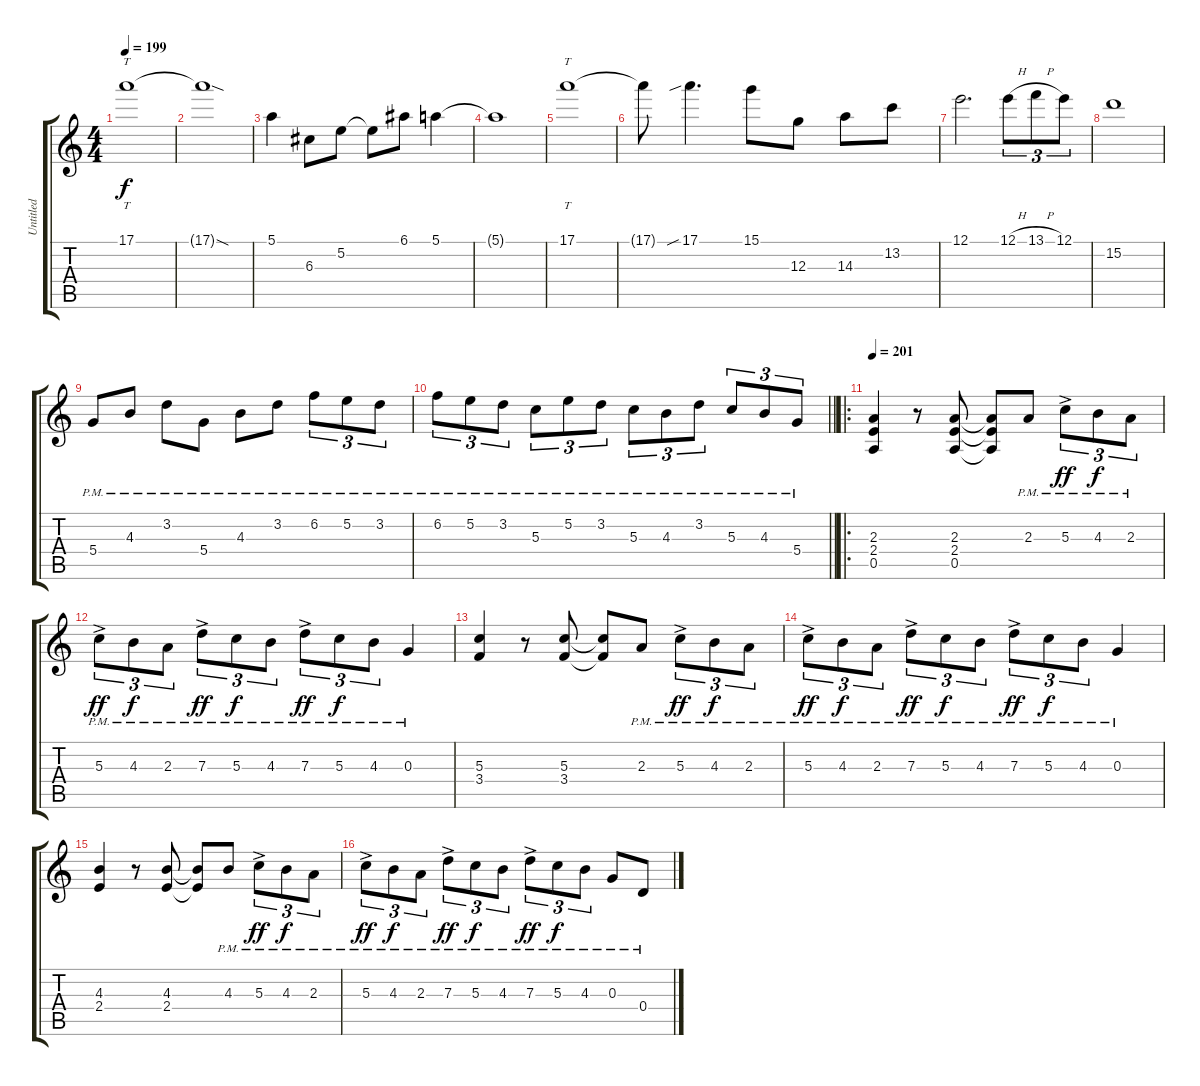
\track ("Untitled" "Untitled") {instrument acousticguitarnylon}
\staff {score tabs}
\tuning (E4 B3 G3 D3 A2 E2) {hide}
\ts (4 4)
\tempo 199
\clef g2
\ks c
17.1.1{tt dy f} |
17.1{sod t}.1 |
5.1.4 6.3.8 5.2.8 5.2{t}.8 6.1.8 5.1.4 |
5.1{t}.1 |
17.1.1{tt} |
17.1{t}.8 17.1{sib}.4{d} 15.1.8 12.3.8 14.3.8 13.2.8 |
12.1.2{d} 12.1{h}.8{tu (3 2)} 13.1{h}.8{tu (3 2)} 12.1.8{tu (3 2)} |
15.2.1 |
5.4{pm}.8 4.3{pm}.8 3.2{pm}.8 5.4{pm}.8 4.3{pm}.8 3.2{pm}.8 6.2{pm}.8{tu (3 2)} 5.2{pm}.8{tu (3 2)} 3.2{pm}.8{tu (3 2)} |
\barLineRight lightlight
6.2{pm}.8{tu (3 2)} 5.2{pm}.8{tu (3 2)} 3.2{pm}.8{tu (3 2)} 5.3{pm}.8{tu (3 2)} 5.2{pm}.8{tu (3 2)} 3.2{pm}.8{tu (3 2)} 5.3{pm}.8{tu (3 2)} 4.3{pm}.8{tu (3 2)} 3.2{pm}.8{tu (3 2)} 5.3{pm}.8{tu (3 2)} 4.3{pm}.8{tu (3 2)} 5.4{pm}.8{tu (3 2)} |
\ro
\tempo 201
(2.3 2.4 0.5).4 r.8 (2.3 2.4 0.5).8 (2.3{t} 2.4{t} 0.5{t}).8 2.3{pm}.8 5.3{ac pm}.8{tu (3 2) dy ff} 4.3{pm}.8{tu (3 2) dy f} 2.3{pm}.8{tu (3 2)} |
5.3{ac pm}.8{tu (3 2) dy ff} 4.3{pm}.8{tu (3 2) dy f} 2.3{pm}.8{tu (3 2)} 7.3{ac pm}.8{tu (3 2) dy ff} 5.3{pm}.8{tu (3 2) dy f} 4.3{pm}.8{tu (3 2)} 7.3{ac pm}.8{tu (3 2) dy ff} 5.3{pm}.8{tu (3 2) dy f} 4.3{pm}.8{tu (3 2)} 0.3{pm}.4 |
(5.3 3.4).4 r.8 (5.3 3.4).8 (5.3{t} 3.4{t}).8 2.3{pm}.8 5.3{ac pm}.8{tu (3 2) dy ff} 4.3{pm}.8{tu (3 2) dy f} 2.3{pm}.8{tu (3 2)} |
5.3{ac pm}.8{tu (3 2) dy ff} 4.3{pm}.8{tu (3 2) dy f} 2.3{pm}.8{tu (3 2)} 7.3{ac pm}.8{tu (3 2) dy ff} 5.3{pm}.8{tu (3 2) dy f} 4.3{pm}.8{tu (3 2)} 7.3{ac pm}.8{tu (3 2) dy ff} 5.3{pm}.8{tu (3 2) dy f} 4.3{pm}.8{tu (3 2)} 0.3{pm}.4 |
(4.3 2.4).4 r.8 (4.3 2.4).8 (4.3{t} 2.4{t}).8 4.3{pm}.8 5.3{ac pm}.8{tu (3 2) dy ff} 4.3{pm}.8{tu (3 2) dy f} 2.3{pm}.8{tu (3 2)} |
5.3{ac pm}.8{tu (3 2) dy ff} 4.3{pm}.8{tu (3 2) dy f} 2.3{pm}.8{tu (3 2)} 7.3{ac pm}.8{tu (3 2) dy ff} 5.3{pm}.8{tu (3 2) dy f} 4.3{pm}.8{tu (3 2)} 7.3{ac pm}.8{tu (3 2) dy ff} 5.3{pm}.8{tu (3 2) dy f} 4.3{pm}.8{tu (3 2)} 0.3{pm}.8 0.4{pm}.8
